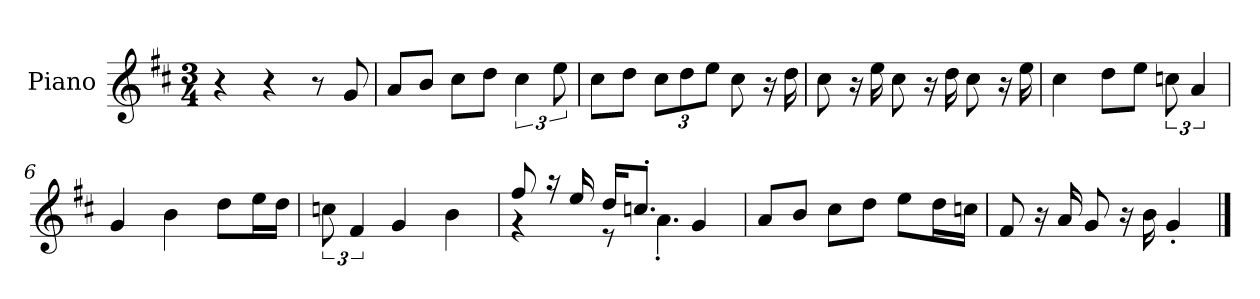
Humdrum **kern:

**kern
*part1
*staff1
*I"Piano
*I'P-no
*clefG2
*k[f#c#]
*M3/4
*MM100
=1
4r
4r
8r
8g/
=2
8a/L
8b/J
8cc#\L
8dd\J
6cc#\
12ee\
=3
8cc#\L
8dd\J
*Xbrackettup
12cc#\L
12dd\
12ee\J
8cc#\
16r
16dd\
=4
8cc#\
16r
16ee\
8cc#\
16r
16dd\
8cc#\
16r
16ee\
=5
4cc#\
8dd\L
8ee\J
*brackettup
12ccn\
6a/
=6
4g/
4b\
8dd\L
16ee\L
16dd\JJ
!!LO:LB:g=z
=7
12ccn\
6f#/
4g/
4b\
=8
*^
8ff#/	4r
16r	.
16ee/	.
16dd/KL	8r
8.ccn'/J	.
.	4.a'\
4g/	.
*v	*v
=9
8a/L
8b/J
8cc#\L
8dd\J
8ee\L
16dd\L
16ccn\JJ
=10
8f#/
16r
16a/
8g/
16r
16b\
4g'/
==
*-
